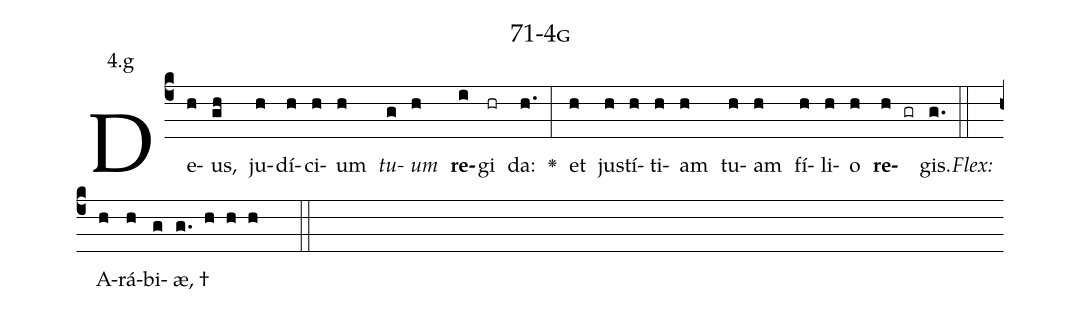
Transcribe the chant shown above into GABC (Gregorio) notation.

name: 71-4g;
annotation: 4.g;
%%
(c4)De(h)us,(gh) ju(h)dí(h)ci(h)um(h) <i>tu</i>(g)<i>um</i>(h) <b>re</b>(i)gi(hr) da:(h.) <v>\greheightstar</v>(:) et(h) jus(h)tí(h)ti(h)am(h) tu(h)am(h) fí(h)li(h)o(h) <b>re</b>(h gr)gis.(g.) (::)
<i>Flex:</i>()  A(h)rá(h)bi(g)æ, †(g. h h h  ::)

%E(h) u(h) o(h) u(h) a(h) e.(g.) (::)
